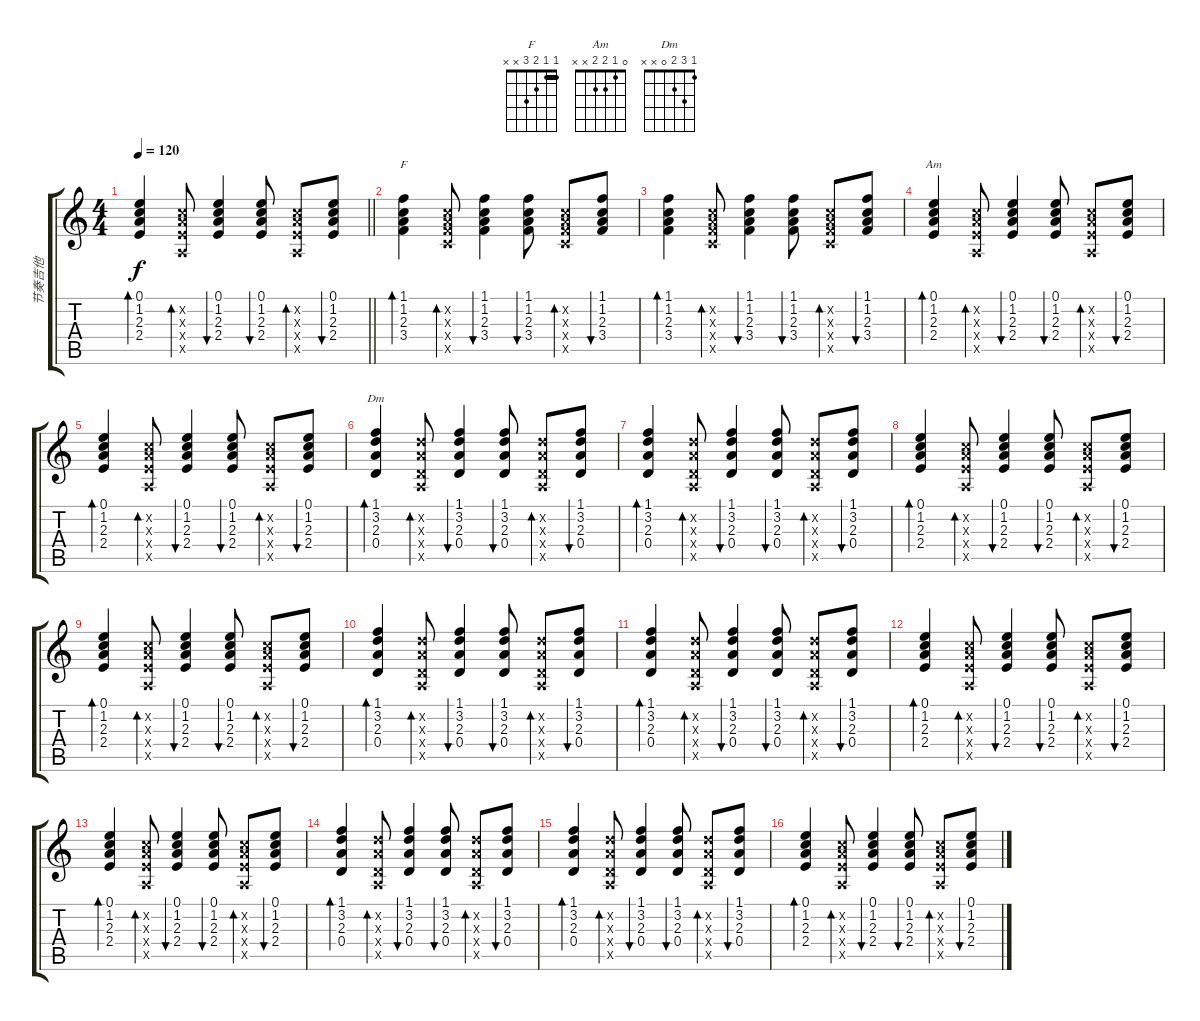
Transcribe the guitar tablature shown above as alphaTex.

\track ("节奏吉他" "节奏吉他") {instrument electricguitarjazz}
\staff {score tabs}
\tuning (E4 B3 G3 D3 A2 E2) {hide}
\chord ("F" 1 1 2 3 x x) {barre 1}
\chord ("Am" 0 1 2 2 x x)
\chord ("Dm" 1 3 2 0 x x)
\ts (4 4)
\tempo 120
\clef g2
\barLineRight lightlight
\ks c
(0.1 1.2 2.3 2.4).4{bd 30 dy f} (1.2{x} 2.3{x} 2.4{x} 0.5{x}).8{bd 30} (0.1 1.2 2.3 2.4).4{bu 30} (0.1 1.2 2.3 2.4).8{bu 30} (1.2{x} 2.3{x} 2.4{x} 0.5{x}).8{bd 30} (0.1 1.2 2.3 2.4).8{bu 30} |
\section ("" "")
(1.1 1.2 2.3 3.4).4{bd 30 ch "F"} (1.2{x} 2.3{x} 3.4{x} 3.5{x}).8{bd 30} (1.1 1.2 2.3 3.4).4{bu 30} (1.1 1.2 2.3 3.4).8{bu 30} (1.2{x} 2.3{x} 3.4{x} 3.5{x}).8{bd 30} (1.1 1.2 2.3 3.4).8{bu 30} |
(1.1 1.2 2.3 3.4).4{bd 30} (1.2{x} 2.3{x} 3.4{x} 3.5{x}).8{bd 30} (1.1 1.2 2.3 3.4).4{bu 30} (1.1 1.2 2.3 3.4).8{bu 30} (1.2{x} 2.3{x} 3.4{x} 3.5{x}).8{bd 30} (1.1 1.2 2.3 3.4).8{bu 30} |
(0.1 1.2 2.3 2.4).4{bd 30 ch "Am"} (1.2{x} 2.3{x} 2.4{x} 0.5{x}).8{bd 30} (0.1 1.2 2.3 2.4).4{bu 30} (0.1 1.2 2.3 2.4).8{bu 30} (1.2{x} 2.3{x} 2.4{x} 0.5{x}).8{bd 30} (0.1 1.2 2.3 2.4).8{bu 30} |
(0.1 1.2 2.3 2.4).4{bd 30} (1.2{x} 2.3{x} 2.4{x} 0.5{x}).8{bd 30} (0.1 1.2 2.3 2.4).4{bu 30} (0.1 1.2 2.3 2.4).8{bu 30} (1.2{x} 2.3{x} 2.4{x} 0.5{x}).8{bd 30} (0.1 1.2 2.3 2.4).8{bu 30} |
(1.1 3.2 2.3 0.4).4{bd 30 ch "Dm"} (3.2{x} 2.3{x} 0.4{x} 0.5{x}).8{bd 30} (1.1 3.2 2.3 0.4).4{bu 30} (1.1 3.2 2.3 0.4).8{bu 30} (3.2{x} 2.3{x} 0.4{x} 0.5{x}).8{bd 30} (1.1 3.2 2.3 0.4).8{bu 30} |
(1.1 3.2 2.3 0.4).4{bd 30} (3.2{x} 2.3{x} 0.4{x} 0.5{x}).8{bd 30} (1.1 3.2 2.3 0.4).4{bu 30} (1.1 3.2 2.3 0.4).8{bu 30} (3.2{x} 2.3{x} 0.4{x} 0.5{x}).8{bd 30} (1.1 3.2 2.3 0.4).8{bu 30} |
(0.1 1.2 2.3 2.4).4{bd 30} (1.2{x} 2.3{x} 2.4{x} 0.5{x}).8{bd 30} (0.1 1.2 2.3 2.4).4{bu 30} (0.1 1.2 2.3 2.4).8{bu 30} (1.2{x} 2.3{x} 2.4{x} 0.5{x}).8{bd 30} (0.1 1.2 2.3 2.4).8{bu 30} |
(0.1 1.2 2.3 2.4).4{bd 30} (1.2{x} 2.3{x} 2.4{x} 0.5{x}).8{bd 30} (0.1 1.2 2.3 2.4).4{bu 30} (0.1 1.2 2.3 2.4).8{bu 30} (1.2{x} 2.3{x} 2.4{x} 0.5{x}).8{bd 30} (0.1 1.2 2.3 2.4).8{bu 30} |
(1.1 3.2 2.3 0.4).4{bd 30} (3.2{x} 2.3{x} 0.4{x} 0.5{x}).8{bd 30} (1.1 3.2 2.3 0.4).4{bu 30} (1.1 3.2 2.3 0.4).8{bu 30} (3.2{x} 2.3{x} 0.4{x} 0.5{x}).8{bd 30} (1.1 3.2 2.3 0.4).8{bu 30} |
(1.1 3.2 2.3 0.4).4{bd 30} (3.2{x} 2.3{x} 0.4{x} 0.5{x}).8{bd 30} (1.1 3.2 2.3 0.4).4{bu 30} (1.1 3.2 2.3 0.4).8{bu 30} (3.2{x} 2.3{x} 0.4{x} 0.5{x}).8{bd 30} (1.1 3.2 2.3 0.4).8{bu 30} |
(0.1 1.2 2.3 2.4).4{bd 30} (1.2{x} 2.3{x} 2.4{x} 0.5{x}).8{bd 30} (0.1 1.2 2.3 2.4).4{bu 30} (0.1 1.2 2.3 2.4).8{bu 30} (1.2{x} 2.3{x} 2.4{x} 0.5{x}).8{bd 30} (0.1 1.2 2.3 2.4).8{bu 30} |
(0.1 1.2 2.3 2.4).4{bd 30} (1.2{x} 2.3{x} 2.4{x} 0.5{x}).8{bd 30} (0.1 1.2 2.3 2.4).4{bu 30} (0.1 1.2 2.3 2.4).8{bu 30} (1.2{x} 2.3{x} 2.4{x} 0.5{x}).8{bd 30} (0.1 1.2 2.3 2.4).8{bu 30} |
(1.1 3.2 2.3 0.4).4{bd 30} (3.2{x} 2.3{x} 0.4{x} 0.5{x}).8{bd 30} (1.1 3.2 2.3 0.4).4{bu 30} (1.1 3.2 2.3 0.4).8{bu 30} (3.2{x} 2.3{x} 0.4{x} 0.5{x}).8{bd 30} (1.1 3.2 2.3 0.4).8{bu 30} |
(1.1 3.2 2.3 0.4).4{bd 30} (3.2{x} 2.3{x} 0.4{x} 0.5{x}).8{bd 30} (1.1 3.2 2.3 0.4).4{bu 30} (1.1 3.2 2.3 0.4).8{bu 30} (3.2{x} 2.3{x} 0.4{x} 0.5{x}).8{bd 30} (1.1 3.2 2.3 0.4).8{bu 30} |
(0.1 1.2 2.3 2.4).4{bd 30} (1.2{x} 2.3{x} 2.4{x} 0.5{x}).8{bd 30} (0.1 1.2 2.3 2.4).4{bu 30} (0.1 1.2 2.3 2.4).8{bu 30} (1.2{x} 2.3{x} 2.4{x} 0.5{x}).8{bd 30} (0.1 1.2 2.3 2.4).8{bu 30}
